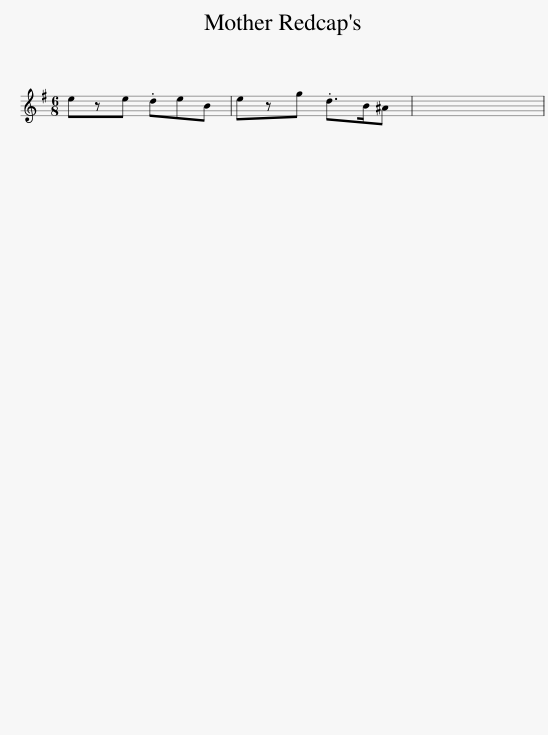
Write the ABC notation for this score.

X:1
L:1/8
M:6/8
I:linebreak $
K:G
V:1 treble
V:1
 eze .deB | ezg .d>B^A | x6 | %3
